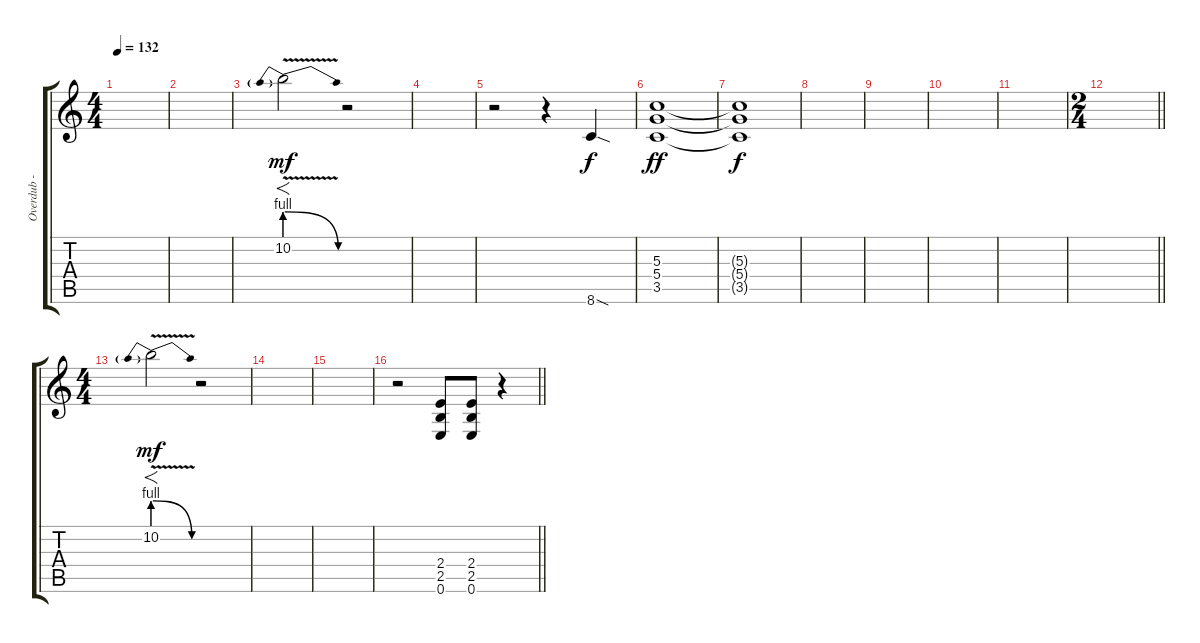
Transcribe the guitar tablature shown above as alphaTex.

\track ("Overdub - Solo" "Overdub - ") {instrument distortionguitar}
\staff {score tabs}
\tuning (E4 B3 G3 D3 A2 E2) {hide}
\ts (4 4)
\tempo 132
\clef g2
\ks c
|
|
10.2{be (prebendrelease 0 4 60 0) v}.2{f dy mf volume 8} r.2 |
|
r.2 r.4 8.6{sod}.4{dy f} |
(5.3 5.4 3.5).1{dy ff} |
(5.3{t} 5.4{t} 3.5{t}).1{dy f} |
|
|
|
|
\ts (2 4)
\barLineRight lightlight
|
\ts (4 4)
10.2{be (prebendrelease 0 4 60 0) v}.2{f dy mf volume 8} r.2 |
|
|
\barLineRight lightlight
r.2 (2.4 2.5 0.6).8 (2.4 2.5 0.6).8 r.4
